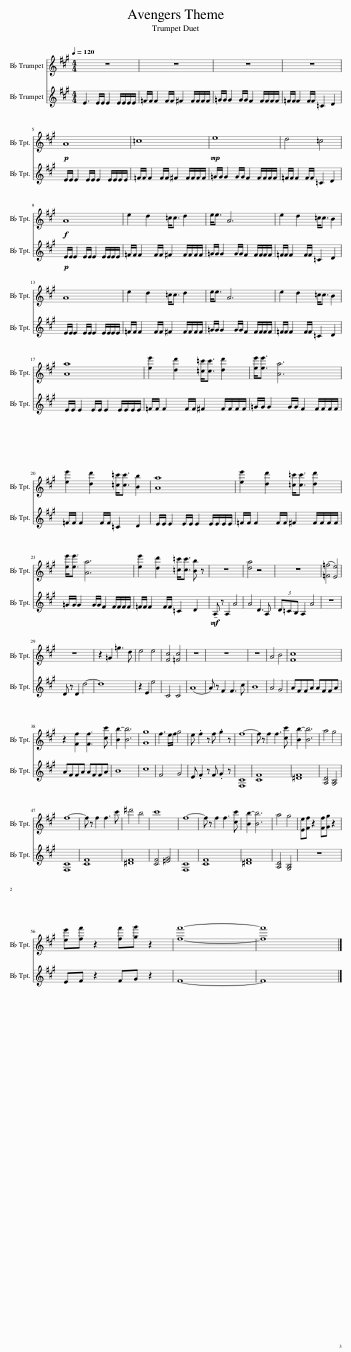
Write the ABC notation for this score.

X:1
%%score 1 2
L:1/8
Q:1/4=120
M:4/4
I:linebreak $
K:none
V:1 treble transpose=-2
V:2 treble transpose=-2
V:1
[K:A] z8 | z8 | z8 | z8 |$!p! A8 | %5
 =c8 |!mp! e8 | d4 =c4 |$!f! A8 | e2 d2 =c<c d2 | %10
 e<e A6 | e2 d2 =c<c B2 |$ A8 | e2 d2 =c<c d2 | e<e A6 | %15
 e2 d2 =c<c B2 |$ [Aa]8 | [ee']2 [dd']2 [=c=c']<[cc'] [dd']2 | [ee']<[ee'] [Aa]6 |$ [ee']2 [dd']2 [=c=c']<[cc'] [Bb]2 | %20
 [Aa]8 | [ee']2 [dd']2 [=c=c']<[cc'] [dd']2 |$ [ee']<[ee'] [Aa]6 | [ee']2 [dd']2 [=c=c']<[cc'] [Bb] z | z8 | %25
 [da]4 z4 | z8 | ([=F=f]4 [Ee]4) |$ z8 | z2 =G2 =g3 d | %30
 e4 e4 | [Fc]4 [=Fc]4 | z8 | z8 | z8 | %35
 A4 B4 | [Fc]8 |$ z2 [Ff]2 [Ff]3 [cc'] | [Bb-]2 [Bb]6 | [Gg]8 | %40
 f3 e/f/ g4 | e .f2 z f .g2 z | f8- | f z f2 f3 [cc'] | [Bb-]2 [Bb]6 | %45
 a4 g4 |$ f8- | f z f2 f3 c' | ^d'4 b4 | c'8 | %50
 f8- | f z f2 f3 [cc'] | [Bb-]2 [Bb]6 | a4 g4 | [Ee][Ff] z2 [Ff][Gg] z2 |$ %55
 [ee'][ff'] z2 [ff'][gg'] z2 | [ff']8- | [ff']8 |] %58
V:2
[K:A] E3 E/E/ E2 E/E/E/E/ | =F/F/ F2 F/F/ ^F2 F/F/F/F/ | =G/G/ G2 G/G/ F2 F/F/F/F/ | =F/F/ F2 F/F/ =C2 D2 |$ E/E/ E2 E/E/ E2 E/E/E/E/ | %5
 =F/F/ F2 F/F/ ^F2 F/F/F/F/ | =G/G/ G2 G/G/ F2 F/F/F/F/ | =F/F/ F2 F/F/ =C2 D2 |$!p! E/E/ E2 E/E/ E2 E/E/E/E/ | =F/F/ F2 F/F/ ^F2 F/F/F/F/ | %10
 =G/G/ G2 G/G/ F2 F/F/F/F/ | =F/F/ F2 F/F/ =C2 D2 |$ E/E/ E2 E/E/ E2 E/E/E/E/ | =F/F/ F2 F/F/ ^F2 F/F/F/F/ | =G/G/ G2 G/G/ F2 F/F/F/F/ | %15
 =F/F/ F2 F/F/ =C2 D2 |$ E/E/ E2 E/E/ E2 E/E/E/E/ | =F/F/ F2 F/F/ ^F2 F/F/F/F/ | =G/G/ G2 G/G/ F2 F/F/F/F/ |$ =F/F/ F2 F/F/ =C2 D2 | %20
 E/E/ E2 E/E/ E2 E/E/E/E/ | =F/F/ F2 F/F/ ^F2 F/F/F/F/ |$ =G/G/ G2 G/G/ F2 F/F/F/F/ | =F/F/ F2 F/F/ =C2 D2 |!mf! !tenuto!A, z A,2 A4 | %25
 A4 D3 A, | (3D=CB, A,2 A4 | z8 |$ D z D2 d4- | d8 | %30
 z2 E2 e4 | C4 C4 | (A8 | A) z F2 F3 c | B8 | %35
 A4 G4 | AFFA AFFA |$ AFFA AFFA | B8 | c8 | %40
 F4 G4 | E .F2 z F .G2 z | [F,C]8 | [CF]8 | [^DF]8 | %45
 [A,D]4 [G,B,]4 |$ [F,C]8 | [CF]8 | [^DF]8 | [CF]4 [^EG]4 | %50
 [F,C]8 | [CF]8 | [^DF]8 | [A,D]4 [G,B,]4 | z8 |$ %55
 EF z2 FG z2 | F8- | F8 |] %58
